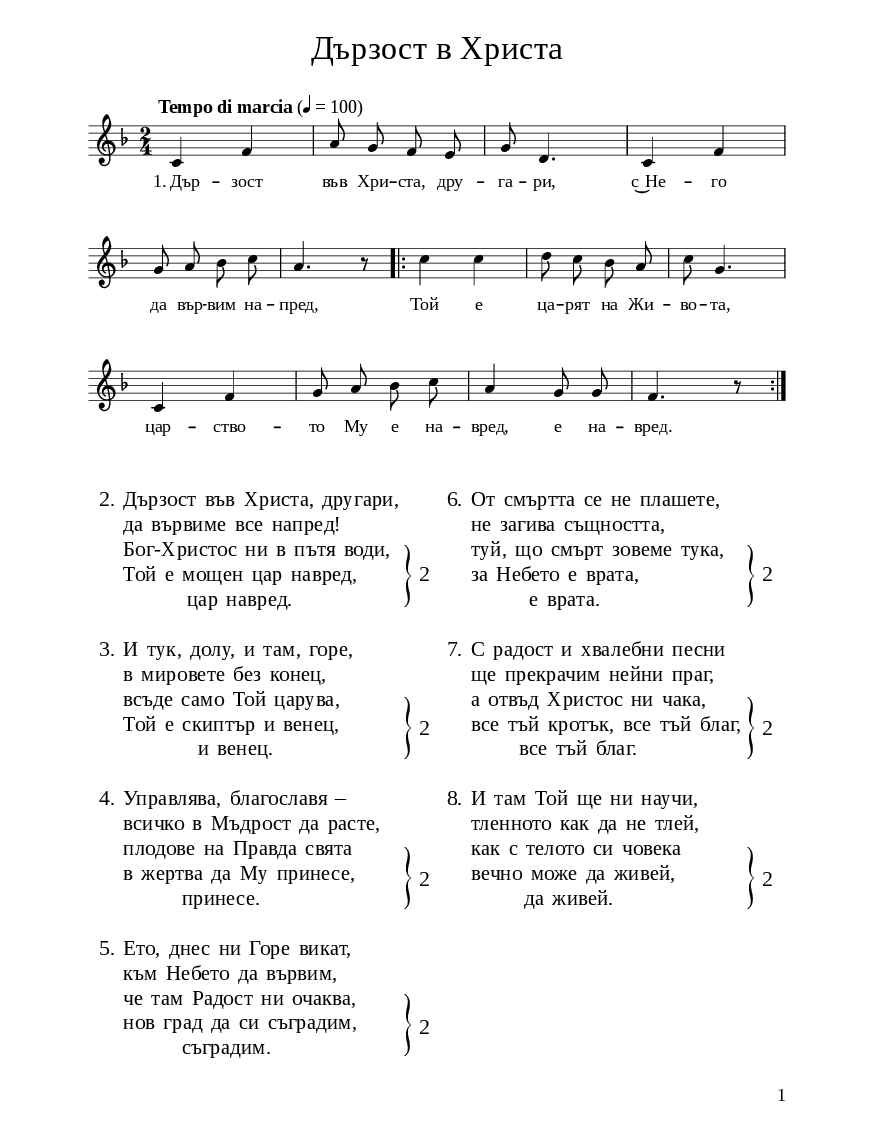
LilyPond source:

\version "2.24.2"

% include paper part and global functions
\include "include/globals.ily"


"rightBraces052_1" = \markup {
  \column {
    % repeat braces
    \translate #'(0 . -6.7 )
    \right-brace #30

    \translate #'(0 . -11.7 )
    \right-brace #30

    \translate #'(0 . -11.4 )
    \right-brace #30

    \translate #'(0 . -11.2 )
    \right-brace #30

  }
  \column {
    % repeat numbers
    \translate #'(0 . -7.2 )
    2

    \translate #'(0 . -14.8 )
    2

    \translate #'(0 . -14.6 )
    2

    \translate #'(0 . -14.2)
    2



  }
}

"rightBraces052_2" = \markup {
  \column {
    % repeat braces


    \translate #'(0 . -6.7 )
    \right-brace #30

    \translate #'(0 . -11.7 )
    \right-brace #30

    \translate #'(0 . -11.4 )
    \right-brace #30


  }
  \column {
    % repeat numbers

    \translate #'(0 . -7.2 )
    2

    \translate #'(0 . -14.8 )
    2

    \translate #'(0 . -14.6 )
    2


  }
}

\bookpart {
  \label #'ref052
  \tocItem \markup "Дързост в Христа"
  \include "include/bookpart-paper.ily"
  \score {
    \include "include/score-layout.ily"

    \new Voice \absolute  {
      \clef treble
      \key f \major
      \time 2/4
      \tempoFunc "Tempo di marcia" 4 "100"
      \autoBeamOff
      \autoBeamOff
      c'4 f' | a'8 g' f' e' | g'8 d'4. | c'4 f' \break |
      g'8 a' bes' c'' | a'4. r8 \bar ".|:"
        | c''4 c'' | d''8 c'' bes' a' | c''8 g'4. \break |
        c'4  f'4 | g'8 a' bes' c'' a'4 g'8 g' | f'4. r8 \bar ":|."
       \break
    }

    \addlyrics {
      "1. Дър" -- зост във Хри -- ста, дру -- га -- ри, с~Не -- го
      да вър -- вим на -- пред, Той е ца -- рят на Жи -- во -- та,
      цар -- ство -- то Му е на -- вред, е на -- вред.
    }

    \header {
      title = \titleFunc "Дързост в Христа" "Dărzost v Hrista"
    }

    \midi{}

  } % score

  \markup \fontsize #bgCoupletFontSize {
    \hspace #1
    \override #`(baseline-skip . ,bgCoupletBaselineSkip)
    \column {


      \line {   2.  Дързост във Христа, другари,}

      \line {   "   " да вървиме все напред!}

      \line {   "   " Бог-Христос ни в пътя води,}

      \line {   "   " Той е мощен цар навред,}

      \line {   "               " цар навред.}
      \line {   "   "}

      \line {   3.  И тук, долу, и там, горе, }

      \line {   "   " в мировете без конец, }

      \line {   "   " всъде само Той царува, }

      \line {   "   " Той е скиптър и венец, }

      \line {   "                 " и венец. }
      \line {   "   "}
      \line {   4.  Управлява, благославя – }

      \line {   "   " всичко в Мъдрост да расте, }

      \line {   "   " плодове на Правда свята }

      \line {   "   " в жертва да Му принесе, }

      \line {   "              " принесе. }

      \line {   "   "}


      \line {   5. Ето, днес ни Горе викат, }

      \line {   "   " към Небето да вървим, }

      \line {   "   " че там Радост ни очаква, }

      \line {   "   " нов град да си съградим, }

      \line {   "              " съградим. }

      \line {   "   "}

    }\"rightBraces052_1"



    \hspace #1
    \override #`(baseline-skip . ,bgCoupletBaselineSkip)
    \column {



      \line {   6. От смъртта се не плашете, }

      \line {   "   " не загива същността, }

      \line {   "   " туй, що смърт зовеме тука, }

      \line {   "   " за Небето е врата, }

      \line {   "              " е врата. }

      \line {   "   "}


      \line {   7. С радост и хвалебни песни }

      \line {   "   " ще прекрачим нейни праг, }

      \line {   "   " а отвъд Христос ни чака, }

      \line {   "   " все тъй кротък, все тъй благ, }

      \line {   "            " все тъй благ. }

      \line {   "   "}


      \line {   8. И там Той ще ни научи, }

      \line {   "   " тленното как да не тлей, }

      \line {   "   " как с телото си човека }

      \line {   "   " вечно може да живей, }

      \line {   "             " да живей. }

    }
    \"rightBraces052_2"
  } % markup



} % bookpart
